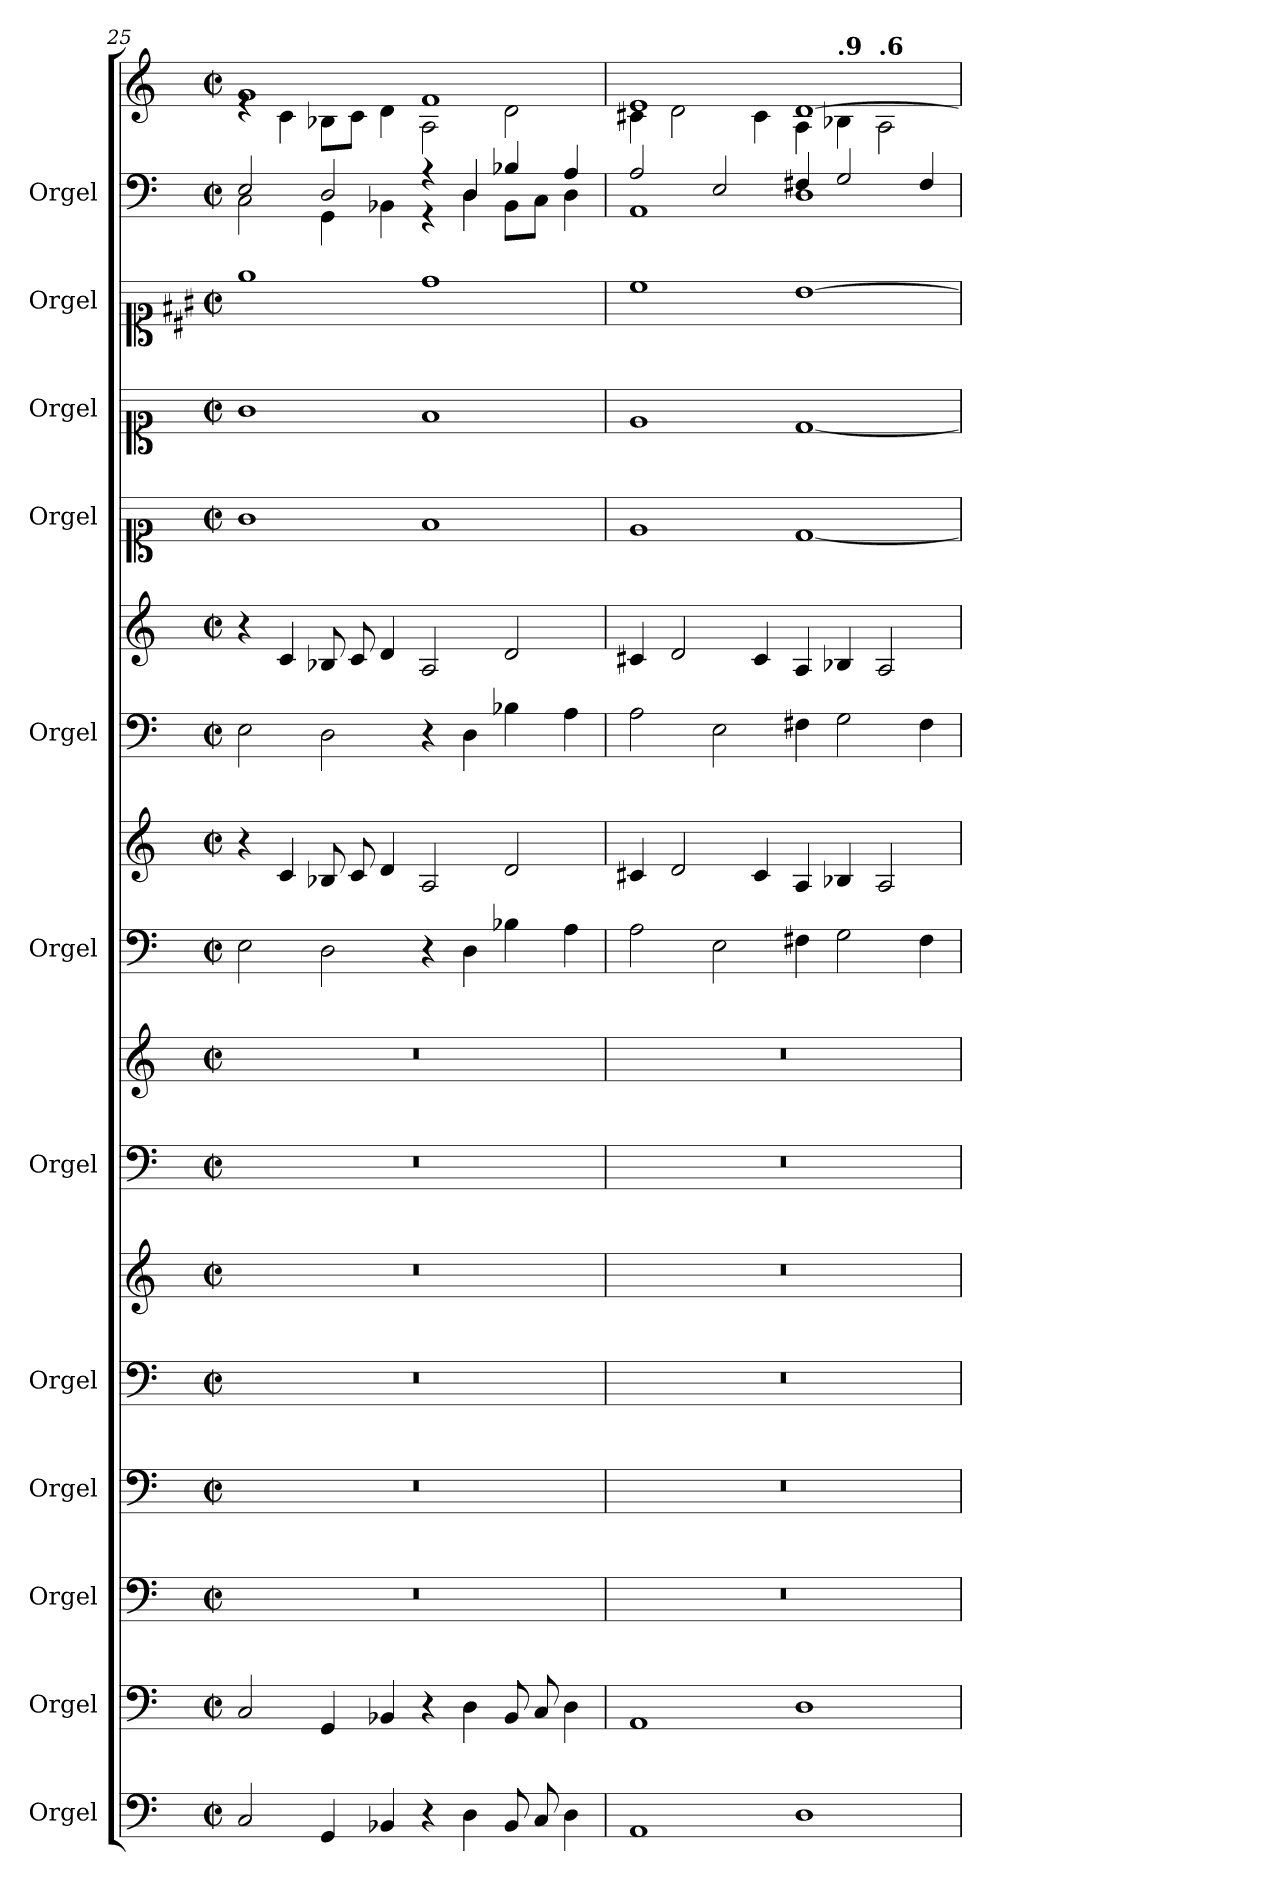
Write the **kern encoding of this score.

**kern	**kern	**kern	**kern	**kern	**kern	**kern	**kern	**kern	**kern	**kern	**kern	**kern	**kern	**kern	**kern	**kern
*part12	*part11	*part10	*part9	*part8	*part8	*part7	*part7	*part6	*part6	*part5	*part5	*part4	*part3	*part2	*part1	*part1
*staff17	*staff16	*staff15	*staff14	*staff13	*staff12	*staff11	*staff10	*staff9	*staff8	*staff7	*staff6	*staff5	*staff4	*staff3	*staff2	*staff1
*I"Orgel	*I"Orgel	*I"Orgel	*I"Orgel	*I"Orgel	*	*I"Orgel	*	*I"Orgel	*	*I"Orgel	*	*I"Orgel	*I"Orgel	*I"Orgel	*I"Orgel	*
*I'Org.	*I'Org.	*I'Org.	*I'Org.	*I'Org.	*	*I'Org.	*	*I'Org.	*	*I'Org.	*	*I'Org.	*I'Org.	*I'Org.	*	*
*clefF4	*clefF4	*clefF4	*clefF4	*clefF4	*clefG2	*clefF4	*clefG2	*clefF4	*clefG2	*clefF4	*clefG2	*clefC1	*clefC1	*clefC1	*clefF4	*clefG2
*	*	*	*	*	*	*	*	*	*	*	*	*	*	*ITrd5c9	*	*
*k[]	*k[]	*k[]	*k[]	*k[]	*k[]	*k[]	*k[]	*k[]	*k[]	*k[]	*k[]	*k[]	*k[]	*k[]	*k[]	*k[]
*M4/2	*M4/2	*M4/2	*M4/2	*M4/2	*M4/2	*M4/2	*M4/2	*M4/2	*M4/2	*M4/2	*M4/2	*M4/2	*M4/2	*M4/2	*M4/2	*M4/2
*met(c|)	*met(c|)	*met(c|)	*met(c|)	*met(c|)	*met(c|)	*met(c|)	*met(c|)	*met(c|)	*met(c|)	*met(c|)	*met(c|)	*met(c|)	*met(c|)	*met(c|)	*met(c|)	*met(c|)
=25	=25	=25	=25	=25	=25	=25	=25	=25	=25	=25	=25	=25	=25	=25	=25	=25
*	*	*	*	*	*	*	*	*	*	*	*	*	*	*	*^	*^
2C/	2C/	0r	0r	0r	0r	0r	0r	2E\	4r	2E\	4r	1g	1g	1g	2E/	2C\	1g	4re
.	.	.	.	.	.	.	.	.	4c/	.	4c/	.	.	.	.	.	.	4c\
4GG/	4GG/	.	.	.	.	.	.	2D\	8B-X/	2D\	8B-X/	.	.	.	2D/	4GG\	.	8B-X\L
.	.	.	.	.	.	.	.	.	8c/	.	8c/	.	.	.	.	.	.	8c\J
4BB-X/	4BB-X/	.	.	.	.	.	.	.	4d/	.	4d/	.	.	.	.	4BB-X\	.	4d\
4r	4r	.	.	.	.	.	.	4r	2A/	4r	2A/	1f	1f	1f	4r	4r	1f	2A\
4D\	4D\	.	.	.	.	.	.	4D\	.	4D\	.	.	.	.	4D/	4D\	.	.
8BB-/	8BB-/	.	.	.	.	.	.	4B-X\	2d/	4B-X\	2d/	.	.	.	4B-X/	8BB-\L	.	2d\
8C/	8C/	.	.	.	.	.	.	.	.	.	.	.	.	.	.	8C\J	.	.
4D\	4D\	.	.	.	.	.	.	4A\	.	4A\	.	.	.	.	4A/	4D\	.	.
=26	=26	=26	=26	=26	=26	=26	=26	=26	=26	=26	=26	=26	=26	=26	=26	=26	=26	=26
1AA	1AA	0r	0r	0r	0r	0r	0r	2A\	4c#X/	2A\	4c#X/	1e	1e	1e	2A/	1AA	1e	4c#X\
.	.	.	.	.	.	.	.	.	2d/	.	2d/	.	.	.	.	.	.	2d\
.	.	.	.	.	.	.	.	2E\	.	2E\	.	.	.	.	2E/	.	.	.
.	.	.	.	.	.	.	.	.	4c#/	.	4c#/	.	.	.	.	.	.	4c#\
*	*	*	*	*	*	*	*	*	*	*	*	*	*	*	*	*	*MM116	*
1D	1D	.	.	.	.	.	.	4F#X\	4A/	4F#X\	4A/	[1d	[1d	[1d	4F#X/	1D	[1d	4A\
*	*	*	*	*	*	*	*	*	*	*	*	*	*	*	*	*	*MM115	*
!	!	!	!	!	!	!	!	!	!	!	!	!	!	!	!	!	!	!LO:TX:a:B:t=.9
.	.	.	.	.	.	.	.	2G\	4B-X/	2G\	4B-X/	.	.	.	2G/	.	.	4B-X\
*	*	*	*	*	*	*	*	*	*	*	*	*	*	*	*	*	*MM115	*
!	!	!	!	!	!	!	!	!	!	!	!	!	!	!	!	!	!	!LO:TX:a:B:t=.6
.	.	.	.	.	.	.	.	.	2A/	.	2A/	.	.	.	.	.	.	2A\
*	*	*	*	*	*	*	*	*	*	*	*	*	*	*	*	*	*MM115	*
.	.	.	.	.	.	.	.	4F#\	.	4F#\	.	.	.	.	4F#/	.	.	.
*	*	*	*	*	*	*	*	*	*	*	*	*	*	*	*v	*v	*	*
*	*	*	*	*	*	*	*	*	*	*	*	*	*	*	*	*v	*v
=	=	=	=	=	=	=	=	=	=	=	=	=	=	=	=	=
*-	*-	*-	*-	*-	*-	*-	*-	*-	*-	*-	*-	*-	*-	*-	*-	*-
